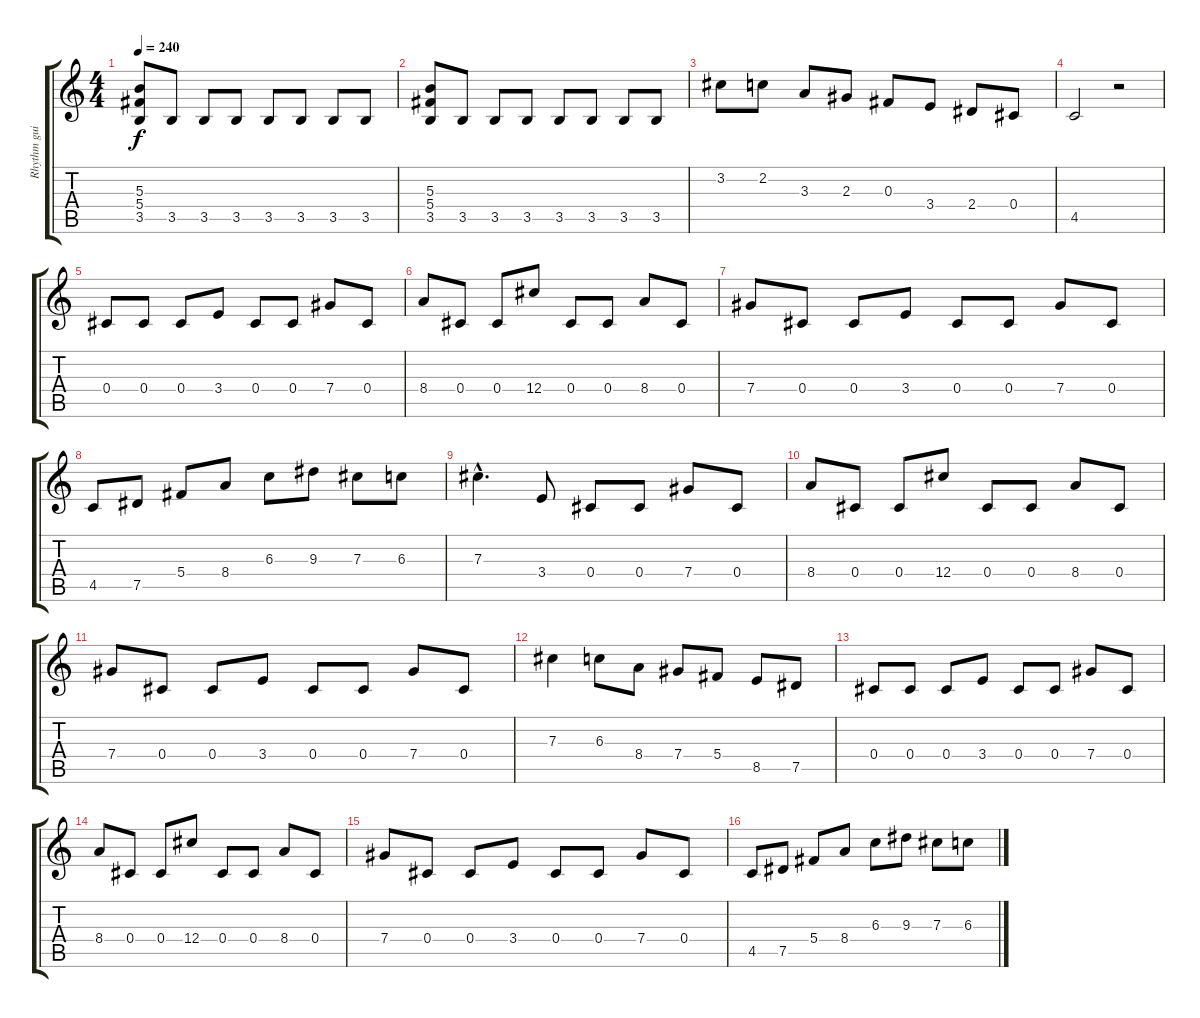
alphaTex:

\track ("Rhythm guitar" "Rhythm gui") {instrument distortionguitar}
\staff {score tabs}
\tuning (Eb4 Bb3 Gb3 Db3 Ab2 Eb2) {hide}
\ts (4 4)
\tempo 240
\clef g2
\ks c
(5.3 5.4 3.5).8{dy f} 3.5.8 3.5.8 3.5.8 3.5.8 3.5.8 3.5.8 3.5.8 |
(5.3 5.4 3.5).8 3.5.8 3.5.8 3.5.8 3.5.8 3.5.8 3.5.8 3.5.8 |
3.2.8 2.2.8 3.3.8 2.3.8 0.3.8 3.4.8 2.4.8 0.4.8 |
4.5.2 r.2 |
0.4.8 0.4.8 0.4.8 3.4.8 0.4.8 0.4.8 7.4.8 0.4.8 |
8.4.8 0.4.8 0.4.8 12.4.8 0.4.8 0.4.8 8.4.8 0.4.8 |
7.4.8 0.4.8 0.4.8 3.4.8 0.4.8 0.4.8 7.4.8 0.4.8 |
4.5.8 7.5.8 5.4.8 8.4.8 6.3.8 9.3.8 7.3.8 6.3.8 |
7.3{hac}.4{d} 3.4.8 0.4.8 0.4.8 7.4.8 0.4.8 |
8.4.8 0.4.8 0.4.8 12.4.8 0.4.8 0.4.8 8.4.8 0.4.8 |
7.4.8 0.4.8 0.4.8 3.4.8 0.4.8 0.4.8 7.4.8 0.4.8 |
7.3.4 6.3.8 8.4.8 7.4.8 5.4.8 8.5.8 7.5.8 |
0.4.8 0.4.8 0.4.8 3.4.8 0.4.8 0.4.8 7.4.8 0.4.8 |
8.4.8 0.4.8 0.4.8 12.4.8 0.4.8 0.4.8 8.4.8 0.4.8 |
7.4.8 0.4.8 0.4.8 3.4.8 0.4.8 0.4.8 7.4.8 0.4.8 |
4.5.8 7.5.8 5.4.8 8.4.8 6.3.8 9.3.8 7.3.8 6.3.8
